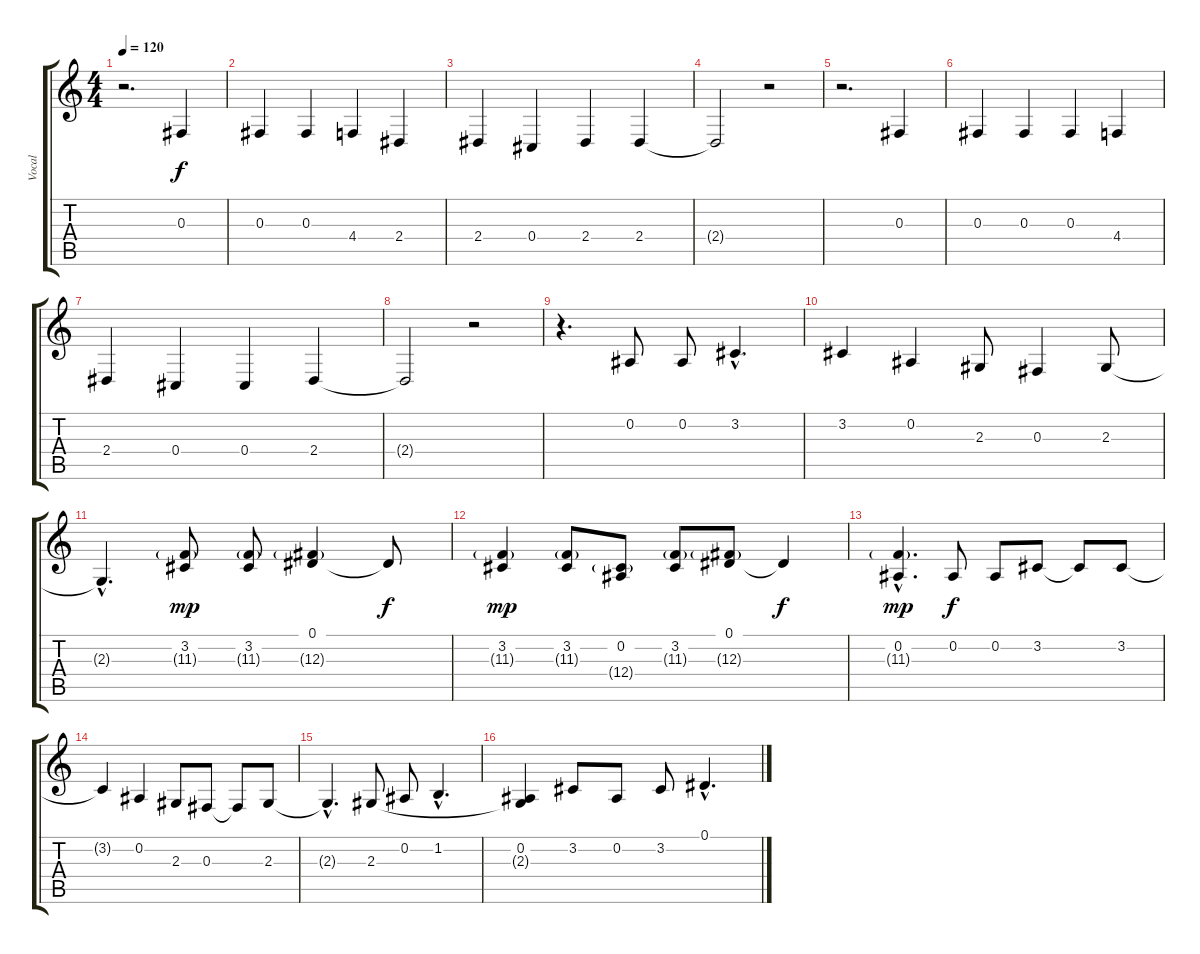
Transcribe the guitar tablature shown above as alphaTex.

\track ("Vocal" "Vocal") {instrument lead1square}
\staff {score tabs}
\tuning (Eb4 Bb3 Gb3 Db3 Ab2 Eb2) {hide}
\ts (4 4)
\tempo 120
\clef g2
\ks c
r.2{d dy f} 0.3.4 |
0.3.4 0.3.4 4.4.4 2.4.4 |
2.4.4 0.4.4 2.4.4 2.4.4 |
2.4{t}.2 r.2 |
r.2{d} 0.3.4 |
0.3.4 0.3.4 0.3.4 4.4.4 |
2.4.4 0.4.4 0.4.4 2.4.4 |
2.4{t}.2 r.2 |
r.4{d} 0.2.8 0.2.8 3.2{hac}.4{d} |
3.2.4 0.2.4 2.3.8 0.3.4 2.3.8 |
2.3{hac t}.4{d} (3.2 11.3{g}).8{dy mp} (3.2 11.3{g}).8 (0.1 12.3{g}).4 0.1{t}.8{dy f} |
(3.2 11.3{g}).4{dy mp} (3.2 11.3{g}).8 (0.2 12.4{g}).8 (3.2 11.3{g}).8 (0.1 12.3{g}).8 0.1{t}.4{dy f} |
(0.2{hac} 11.3{g hac}).4{d dy mp} 0.2.8{dy f} 0.2.8 3.2.8 3.2{t}.8 3.2.8 |
3.2{t}.4 0.2.4 2.3.8 0.3.8 0.3{t}.8 2.3.8 |
2.3{hac t}.4{d} 2.3.8 0.2.8 1.2{hac}.4{d} |
(0.2 2.3{t}).4 3.2.8 0.2.8 3.2.8 0.1{hac}.4{d}
